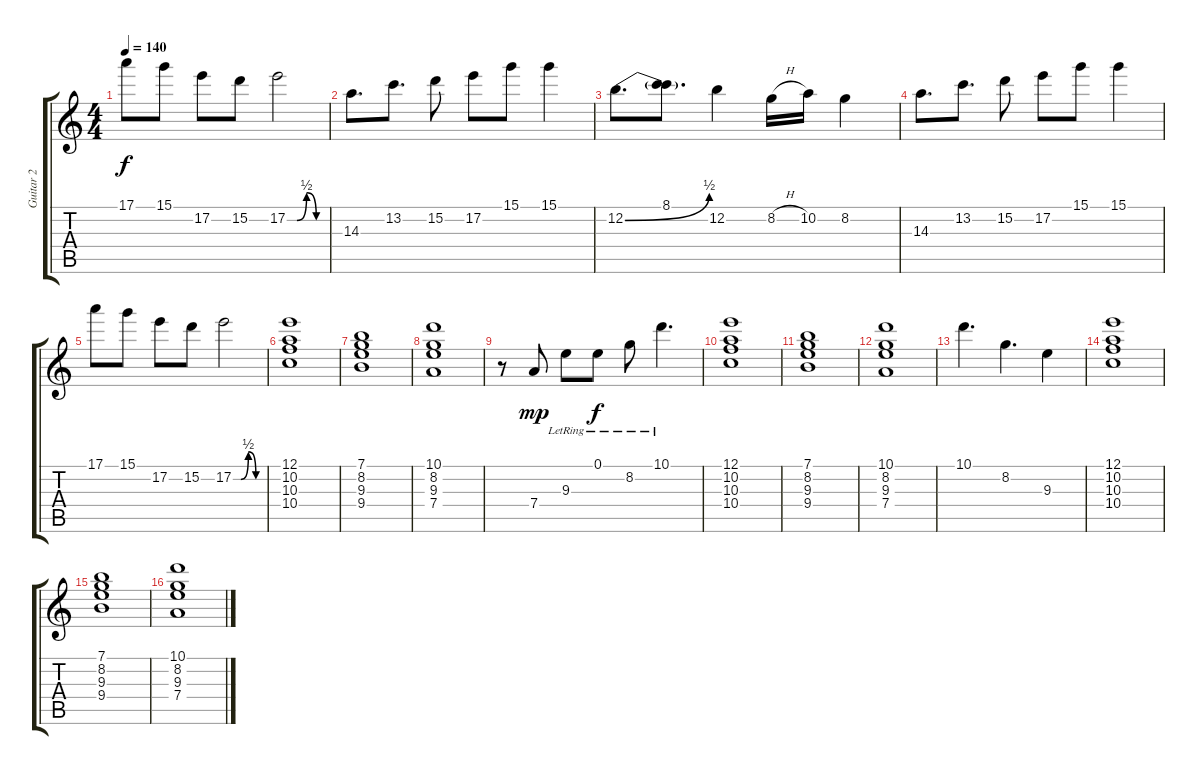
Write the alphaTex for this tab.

\track ("Guitar 2" "Guitar 2") {instrument distortionguitar}
\staff {score tabs}
\tuning (E4 B3 G3 D3 A2 D2) {hide}
\ts (4 4)
\tempo 140
\clef g2
\ks c
17.1.8{dy f} 15.1.8 17.2.8 15.2.8 17.2{be (custom 0 0 15 0 30 2 45 0 60 0)}.2 |
14.3.8{d} 13.2.8{d} 15.2.8 17.2.8 15.1.8 15.1.4 |
12.2{be (bend 0 0 60 2)}.8{d} (8.1 12.2{t}).8{d} 12.2.4 8.2{h}.16 10.2.16 8.2.4 |
14.3.8{d} 13.2.8{d} 15.2.8 17.2.8 15.1.8 15.1.4 |
17.1.8 15.1.8 17.2.8 15.2.8 17.2{be (custom 0 0 15 0 30 2 45 0 60 0)}.2 |
(12.1 10.2 10.3 10.4).1{volume 9 instrument electricguitarjazz} |
(7.1 8.2 9.3 9.4).1 |
(10.1 8.2 9.3 7.4).1 |
r.8 7.4.8{dy mp} 9.3{lr}.8 0.1{lr}.8{dy f} 8.2{lr}.8 10.1{lr}.4{d} |
(12.1 10.2 10.3 10.4).1{instrument electricguitarjazz} |
(7.1 8.2 9.3 9.4).1 |
(10.1 8.2 9.3 7.4).1 |
10.1.4{d} 8.2.4{d} 9.3.4 |
(12.1 10.2 10.3 10.4).1{instrument electricguitarjazz} |
(7.1 8.2 9.3 9.4).1 |
(10.1 8.2 9.3 7.4).1
